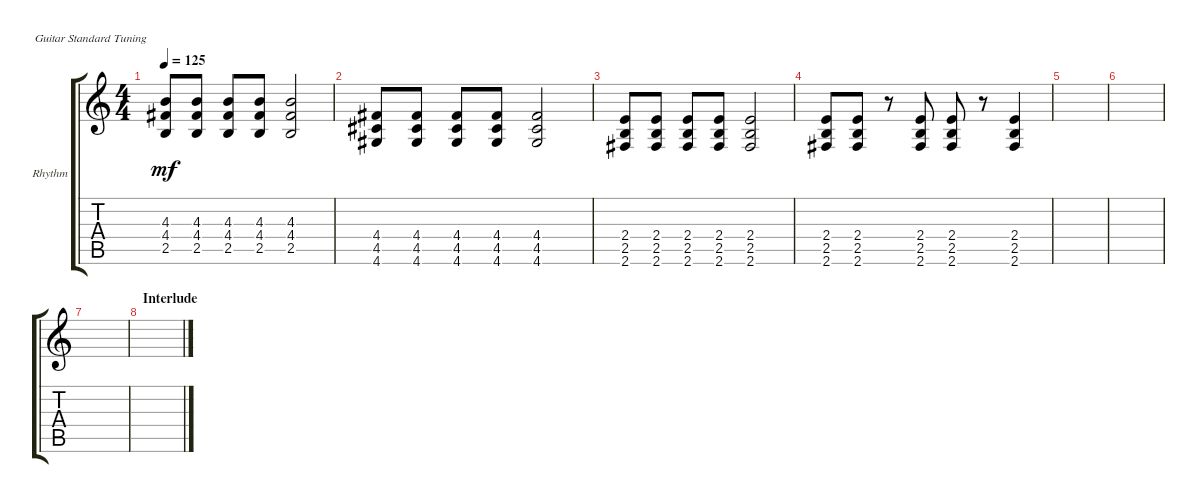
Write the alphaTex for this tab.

\defaultSystemsLayout 4
\bracketExtendMode groupsimilarinstruments
\firstSystemTrackNameOrientation horizontal
\otherSystemsTrackNameOrientation horizontal
\track ("Rhythm Guitar" "Rhythm") {instrument electricguitarclean}
\staff {score tabs}
\tuning (E4 B3 G3 D3 A2 E2)
\ts (4 4)
\tempo 125
\clef g2
\ks c
(2.5 4.4 4.3).8{dy mf} (2.5 4.4 4.3).8 (2.5 4.4 4.3).8 (2.5 4.4 4.3).8 (2.5 4.4 4.3).2 |
(4.4 4.5 4.6).8 (4.6 4.5 4.4).8 (4.4 4.5 4.6).8 (4.6 4.5 4.4).8 (4.4 4.5 4.6).2 |
(2.4 2.5 2.6).8 (2.6 2.5 2.4).8 (2.5 2.4 2.6).8 (2.6 2.5 2.4).8 (2.4 2.5 2.6).2 |
(2.6 2.5 2.4).8 (2.4 2.5 2.6).8 r.8 (2.6 2.5 2.4).8 (2.4 2.5 2.6).8 r.8 (2.6 2.5 2.4).4 |
|
|
|
\section ("" "Interlude")
